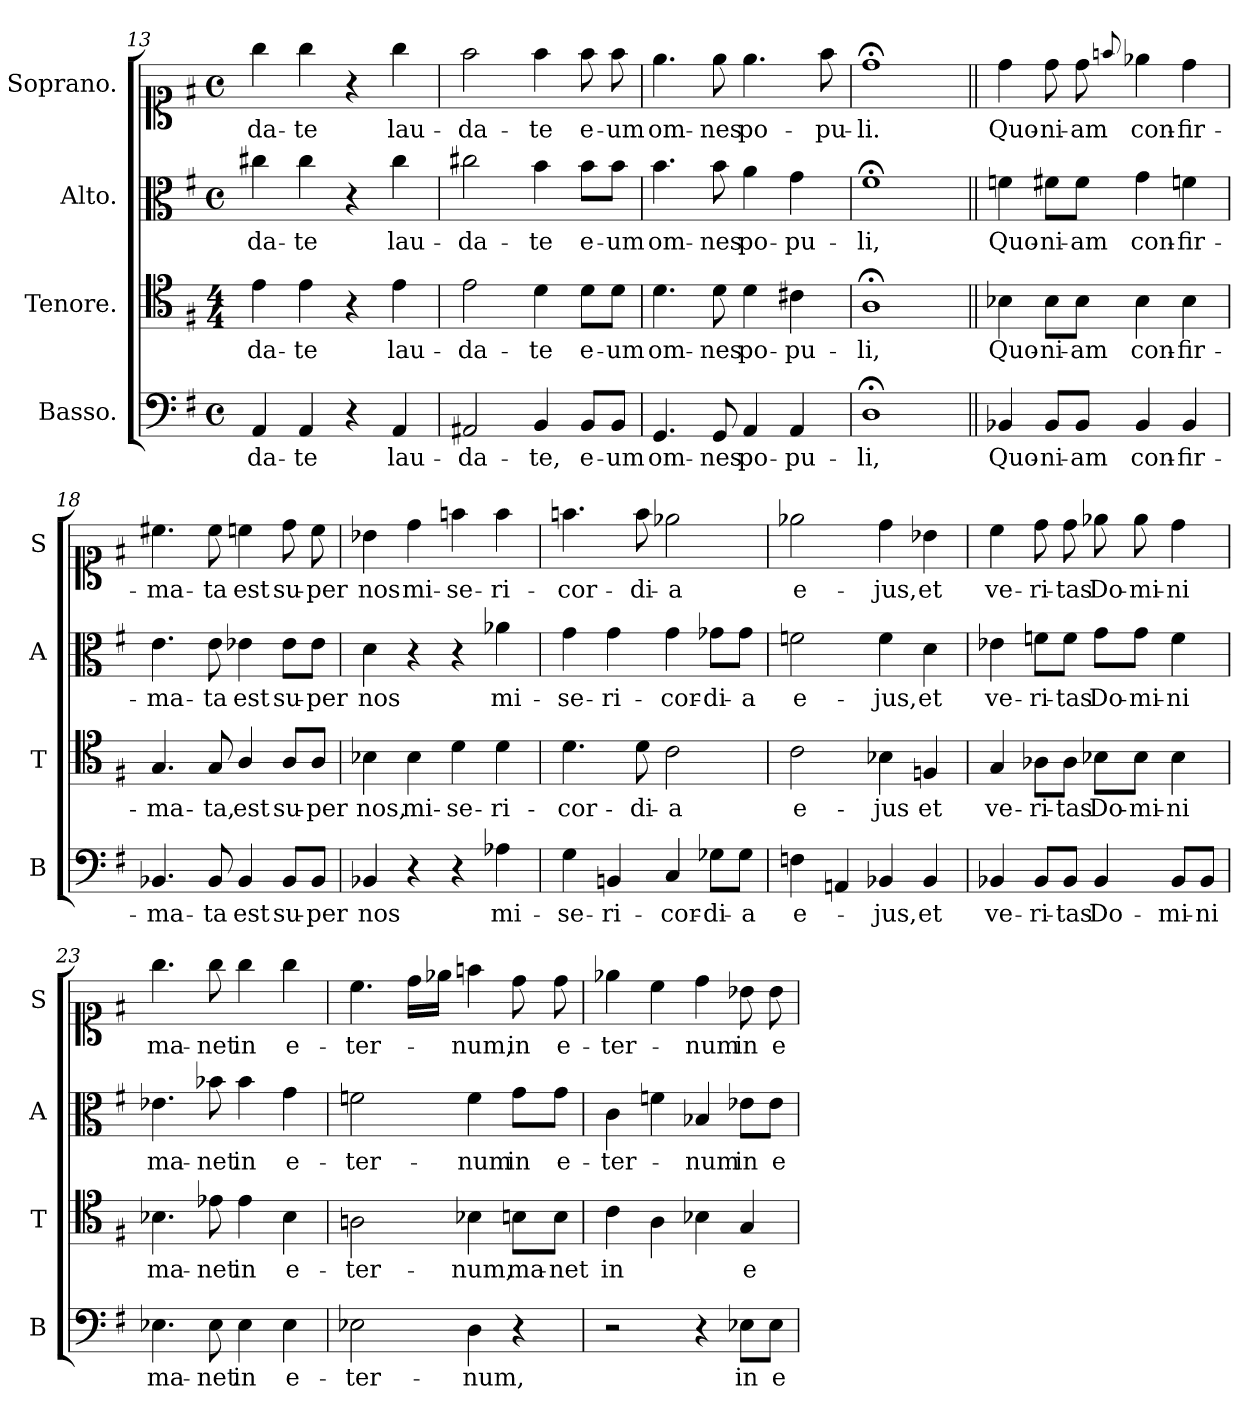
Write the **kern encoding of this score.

**kern	**text	**kern	**text	**kern	**text	**kern	**text
*part4	*part4	*part3	*part3	*part2	*part2	*part1	*part1
*staff4	*staff4	*staff3	*staff3	*staff2	*staff2	*staff1	*staff1
*I"Basso.	*	*I"Tenore.	*	*I"Alto.	*	*I"Soprano.	*
*I'B	*	*I'T	*	*I'A	*	*I'S	*
*clefF4	*	*clefC4	*	*clefC3	*	*clefC1	*
*k[f#]	*	*k[f#]	*	*k[f#]	*	*k[f#]	*
*M4/4	*	*M4/4	*	*M4/4	*	*M4/4	*
*met(c)	*	*	*	*met(c)	*	*met(c)	*
=13	=13	=13	=13	=13	=13	=13	=13
4AA/	-da-	4e\	-da-	4cc#X\	-da-	4gg\	-da-
4AA/	-te	4e\	-te	4cc#\	-te	4gg\	-te
4r	.	4r	.	4r	.	4r	.
4AA/	lau-	4e\	lau-	4cc#\	lau-	4gg\	lau-
=14	=14	=14	=14	=14	=14	=14	=14
2AA#X/	-da-	2e\	-da-	2cc#X\	-da-	2ff#\	-da-
4BB/	-te,	4d\	-te	4b\	-te	4ff#\	-te
8BB/L	e-	8d\L	e-	8b\L	e-	8ff#\	e-
8BB/J	-um	8d\J	-um	8b\J	-um	8ff#\	-um
=15	=15	=15	=15	=15	=15	=15	=15
4.GG/	om-	4.d\	om-	4.b\	om-	4.ee\	om-
8GG/	-nes	8d\	-nes	8b\	-nes	8ee\	-nes
4AA/	po-	4d\	po-	4a\	po-	4.ee\	po-
4AA/	-pu-	4c#X\	-pu-	4g\	-pu-	.	.
.	.	.	.	.	.	8ff#\	-pu-
=16	=16	=16	=16	=16	=16	=16	=16
1D;<	-li,	1A;<	-li,	1f#;<	-li,	1dd;<	-li.
=17||	=17||	=17||	=17||	=17||	=17||	=17||	=17||
4BB-X/	Quo-	4B-X\	Quo-	4fn\	Quo-	4dd\	Quo-
8BB-/L	-ni-	8B-\L	-ni-	8f#X\L	-ni-	8dd\	-ni-
8BB-/J	-am	8B-\J	-am	8f#\J	-am	8dd\	-am
.	.	.	.	.	.	8qqffn/	.
4BB-/	con-	4B-\	con-	4g\	con-	4ee-X\	con-
4BB-/	-fir-	4B-\	-fir-	4fn\	-fir-	4dd\	-fir-
=18	=18	=18	=18	=18	=18	=18	=18
4.BB-X/	-ma-	4.G/	-ma-	4.e\	-ma-	4.cc#X\	-ma-
8BB-/	-ta	8G/	-ta,	8e\	-ta	8cc#\	-ta
4BB-/	est	4A/	est	4e-X\	est	4ccn\	est
8BB-/L	su-	8A/L	su-	8e-\L	su-	8dd\	su-
8BB-/J	-per	8A/J	-per	8e-\J	-per	8cc\	-per
=19	=19	=19	=19	=19	=19	=19	=19
4BB-X/	nos	4B-X\	nos,	4d\	nos	4b-X\	nos
4r	.	4B-\	mi-	4r	.	4dd\	mi-
4r	.	4d\	-se-	4r	.	4ffn\	-se-
4A-X\	mi-	4d\	-ri-	4a-X\	mi-	4ff\	-ri-
=20	=20	=20	=20	=20	=20	=20	=20
4G\	-se-	4.d\	-cor-	4g\	-se-	4.ffn\	-cor-
4BBn/	-ri-	.	.	4g\	-ri-	.	.
.	.	8d\	-di-	.	.	8ff\	-di-
4C/	-cor-	2c\	-a	4g\	-cor-	2ee-X\	-a
8G-X\L	-di-	.	.	8g-X\L	-di-	.	.
8G-\J	-a	.	.	8g-\J	-a	.	.
=21	=21	=21	=21	=21	=21	=21	=21
4Fn\	e-	2c\	e-	2fn\	e-	2ee-X\	e-
4AAn/	.	.	.	.	.	.	.
4BB-X/	-jus,	4B-X\	-jus	4f\	-jus,	4dd\	-jus,
4BB-/	et	4Fn/	et	4d\	et	4b-X\	et
=22	=22	=22	=22	=22	=22	=22	=22
4BB-X/	ve-	4G/	ve-	4e-X\	ve-	4cc\	ve-
8BB-/L	-ri-	8A-X\L	-ri-	8fn\L	-ri-	8dd\	-ri-
8BB-/J	-tas	8A-\J	-tas	8f\J	-tas	8dd\	-tas
4BB-/	Do-	8B-X\L	Do-	8g\L	Do-	8ee-X\	Do-
.	.	8B-\J	-mi-	8g\J	-mi-	8ee-\	-mi-
8BB-/L	-mi-	4B-\	-ni	4f\	-ni	4dd\	-ni
8BB-/J	-ni	.	.	.	.	.	.
=23	=23	=23	=23	=23	=23	=23	=23
4.E-X\	ma-	4.B-X\	ma-	4.e-X\	ma-	4.gg\	ma-
8E-\	-net	8e-X\	-net	8b-X\	-net	8gg\	-net
4E-\	in	4e-\	in	4b-\	in	4gg\	in
4E-\	e-	4B-\	e-	4g\	e-	4gg\	e-
=24	=24	=24	=24	=24	=24	=24	=24
2E-X\	-ter-	2An\	-ter-	2fn\	-ter-	4.cc\	-ter-
.	.	.	.	.	.	16dd\LL	.
.	.	.	.	.	.	16ee-X\JJ	.
4D\	-num,	4B-X\	-num,	4f\	-num	4ffn\	-num,
4r	.	8Bn\L	ma-	8g\L	in	8dd\	in
.	.	8B\J	-net	8g\J	e-	8dd\	e-
=25	=25	=25	=25	=25	=25	=25	=25
2r	.	4c\	in	4c\	-ter-	4ee-X\	-ter-
.	.	4A\	.	4fn\	.	4cc\	.
4r	.	4B-X\	.	4B-X/	-num	4dd\	-num
8E-X\L	in	4G/	e-	8e-X\L	in	8b-X\	in
8E-\J	e-	.	.	8e-\J	e-	8b-\	e-
=	=	=	=	=	=	=	=
*-	*-	*-	*-	*-	*-	*-	*-
